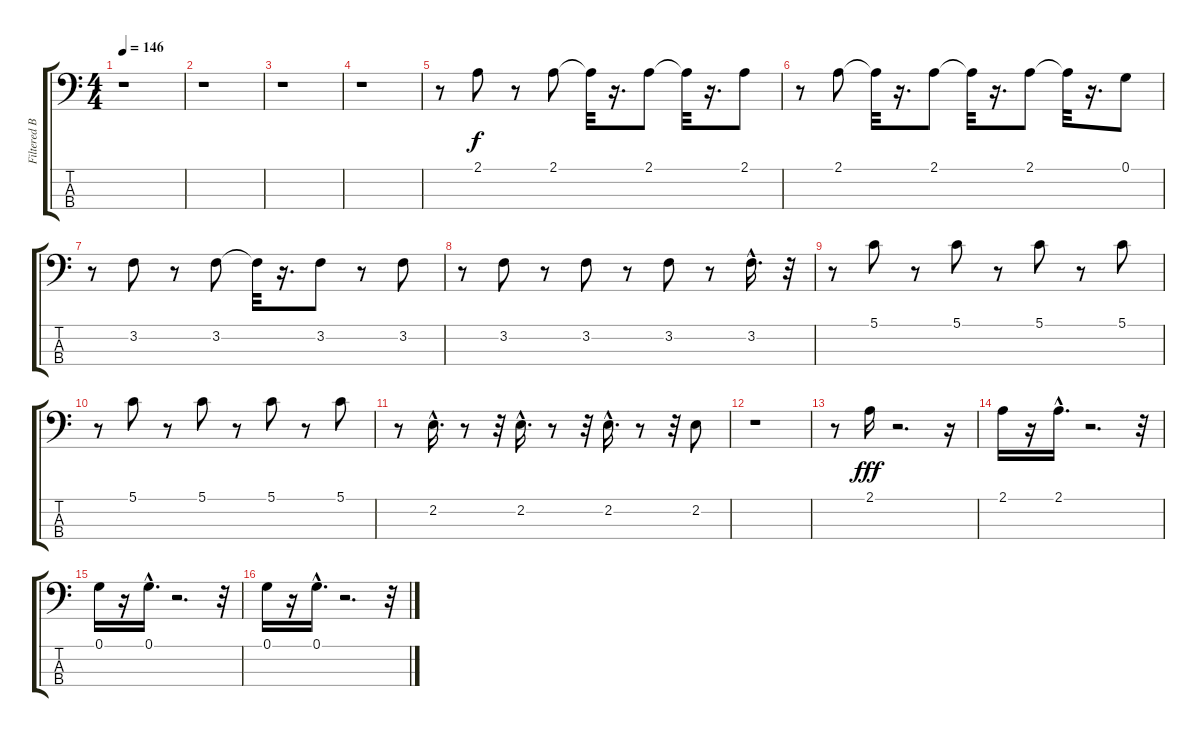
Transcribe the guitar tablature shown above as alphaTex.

\track ("Filtered Bass" "Filtered B") {instrument synthbass1}
\staff {score tabs}
\tuning (G2 D2 A1 E1) {hide}
\ts (4 4)
\tempo 146
\clef f4
\ks c
r.1{dy f} |
r.1 |
r.1 |
r.1 |
r.8 2.1.8 r.8 2.1.8 2.1{t}.32 r.16{d} 2.1.8 2.1{t}.32 r.16{d} 2.1.8 |
r.8 2.1.8 2.1{t}.32 r.16{d} 2.1.8 2.1{t}.32 r.16{d} 2.1.8 2.1{t}.32 r.16{d} 0.1.8 |
r.8 3.2.8 r.8 3.2.8 3.2{t}.32 r.16{d} 3.2.8 r.8 3.2.8 |
r.8 3.2.8 r.8 3.2.8 r.8 3.2.8 r.8 3.2{hac}.16{d} r.32 |
r.8 5.1.8 r.8 5.1.8 r.8 5.1.8 r.8 5.1.8 |
r.8 5.1.8 r.8 5.1.8 r.8 5.1.8 r.8 5.1.8 |
r.8 2.2{hac}.16{d} r.8 r.32 2.2{hac}.16{d} r.8 r.32 2.2{hac}.16{d} r.8 r.32 2.2.8 |
r.1 |
r.8 2.1.16{dy fff} r.2{d} r.16 |
2.1.16 r.16 2.1{hac}.16{d} r.2{d} r.32 |
0.1.16 r.16 0.1{hac}.16{d} r.2{d} r.32 |
0.1.16 r.16 0.1{hac}.16{d} r.2{d} r.32
